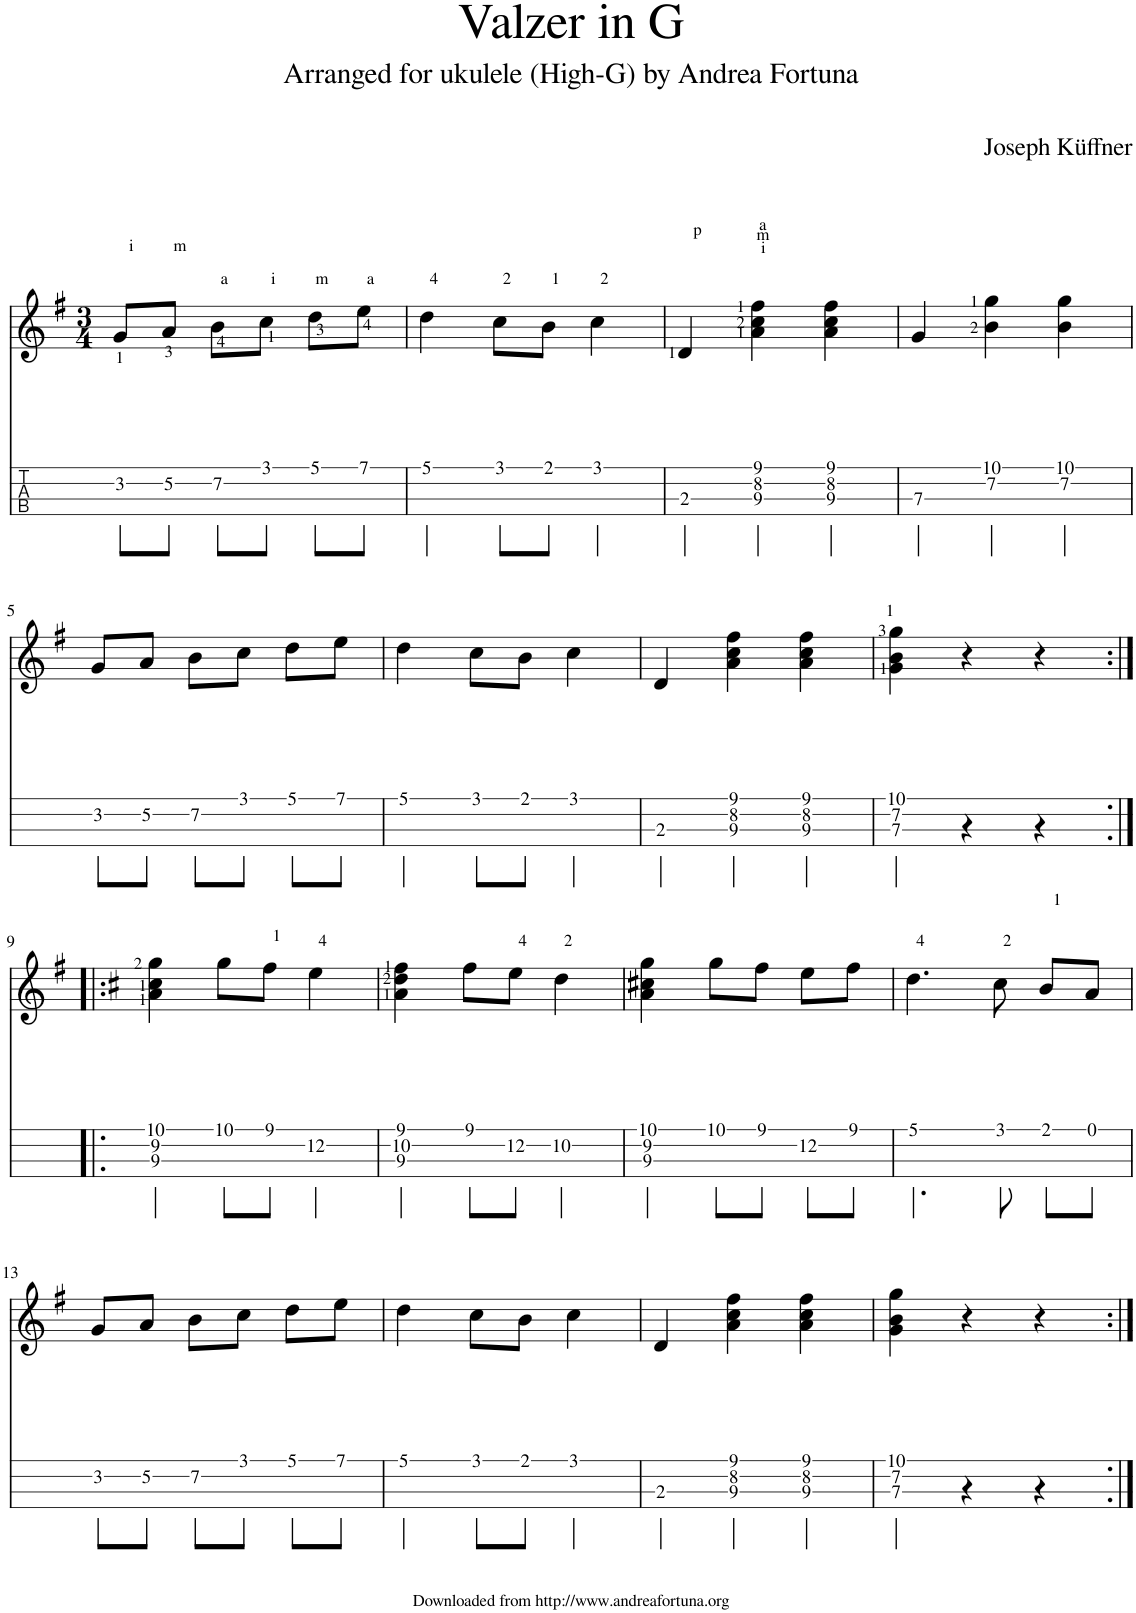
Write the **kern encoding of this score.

**kern	**kern
*part1	*part1
*staff2	*staff1
*I"Ukulele	*
*I'Uk.	*
*stria4	*
*	*clefG2
*k[f#]	*k[f#]
*M3/4	*M3/4
=1	=1
8g\L	8g/L
8a\J	8a/J
8b\L	8b\L
8cc\J	8cc\J
8dd\L	8dd\L
8ee\J	8ee\J
=2	=2
4dd\	4dd\
8cc\L	8cc\L
8b\J	8b\J
4cc\	4cc\
=3	=3
4d\	4d/
4a\ 4cc\ 4ff#\	4a\ 4cc\ 4ff#\
4a\ 4cc\ 4ff#\	4a\ 4cc\ 4ff#\
=4	=4
4g\	4g/
4b\ 4gg\	4b\ 4gg\
4b\ 4gg\	4b\ 4gg\
!!LO:LB:g=z
=5	=5
8g\L	8g/L
8a\J	8a/J
8b\L	8b\L
8cc\J	8cc\J
8dd\L	8dd\L
8ee\J	8ee\J
=6	=6
4dd\	4dd\
8cc\L	8cc\L
8b\J	8b\J
4cc\	4cc\
=7	=7
4d\	4d/
4a\ 4cc\ 4ff#\	4a\ 4cc\ 4ff#\
4a\ 4cc\ 4ff#\	4a\ 4cc\ 4ff#\
=8	=8
4g\ 4b\ 4gg\	4g\ 4b\ 4gg\
4r	4r
4r	4r
!!LO:LB:g=z
=9:|!|:	=9:|!|:
4a\ 4cc#\ 4gg\	4a\ 4cc#X\ 4gg\
8gg\L	8gg\L
8ff#\J	8ff#\J
4ee\	4ee\
=10	=10
4a\ 4dd\ 4ff#\	4a\ 4dd\ 4ff#\
8ff#\L	8ff#\L
8ee\J	8ee\J
4dd\	4dd\
=11	=11
4a\ 4cc#\ 4gg\	4a\ 4cc#X\ 4gg\
8gg\L	8gg\L
8ff#\J	8ff#\J
8ee\L	8ee\L
8ff#\J	8ff#\J
=12	=12
4.dd\	4.dd\
8cc\	8cc\
8b\L	8b/L
8a\J	8a/J
!!LO:LB:g=z
=13	=13
8g\L	8g/L
8a\J	8a/J
8b\L	8b\L
8cc\J	8cc\J
8dd\L	8dd\L
8ee\J	8ee\J
=14	=14
4dd\	4dd\
8cc\L	8cc\L
8b\J	8b\J
4cc\	4cc\
=15	=15
4d\	4d/
4a\ 4cc\ 4ff#\	4a\ 4cc\ 4ff#\
4a\ 4cc\ 4ff#\	4a\ 4cc\ 4ff#\
=16	=16
4g\ 4b\ 4gg\	4g\ 4b\ 4gg\
4r	4r
4r	4r
=:|!	=:|!
*-	*-
